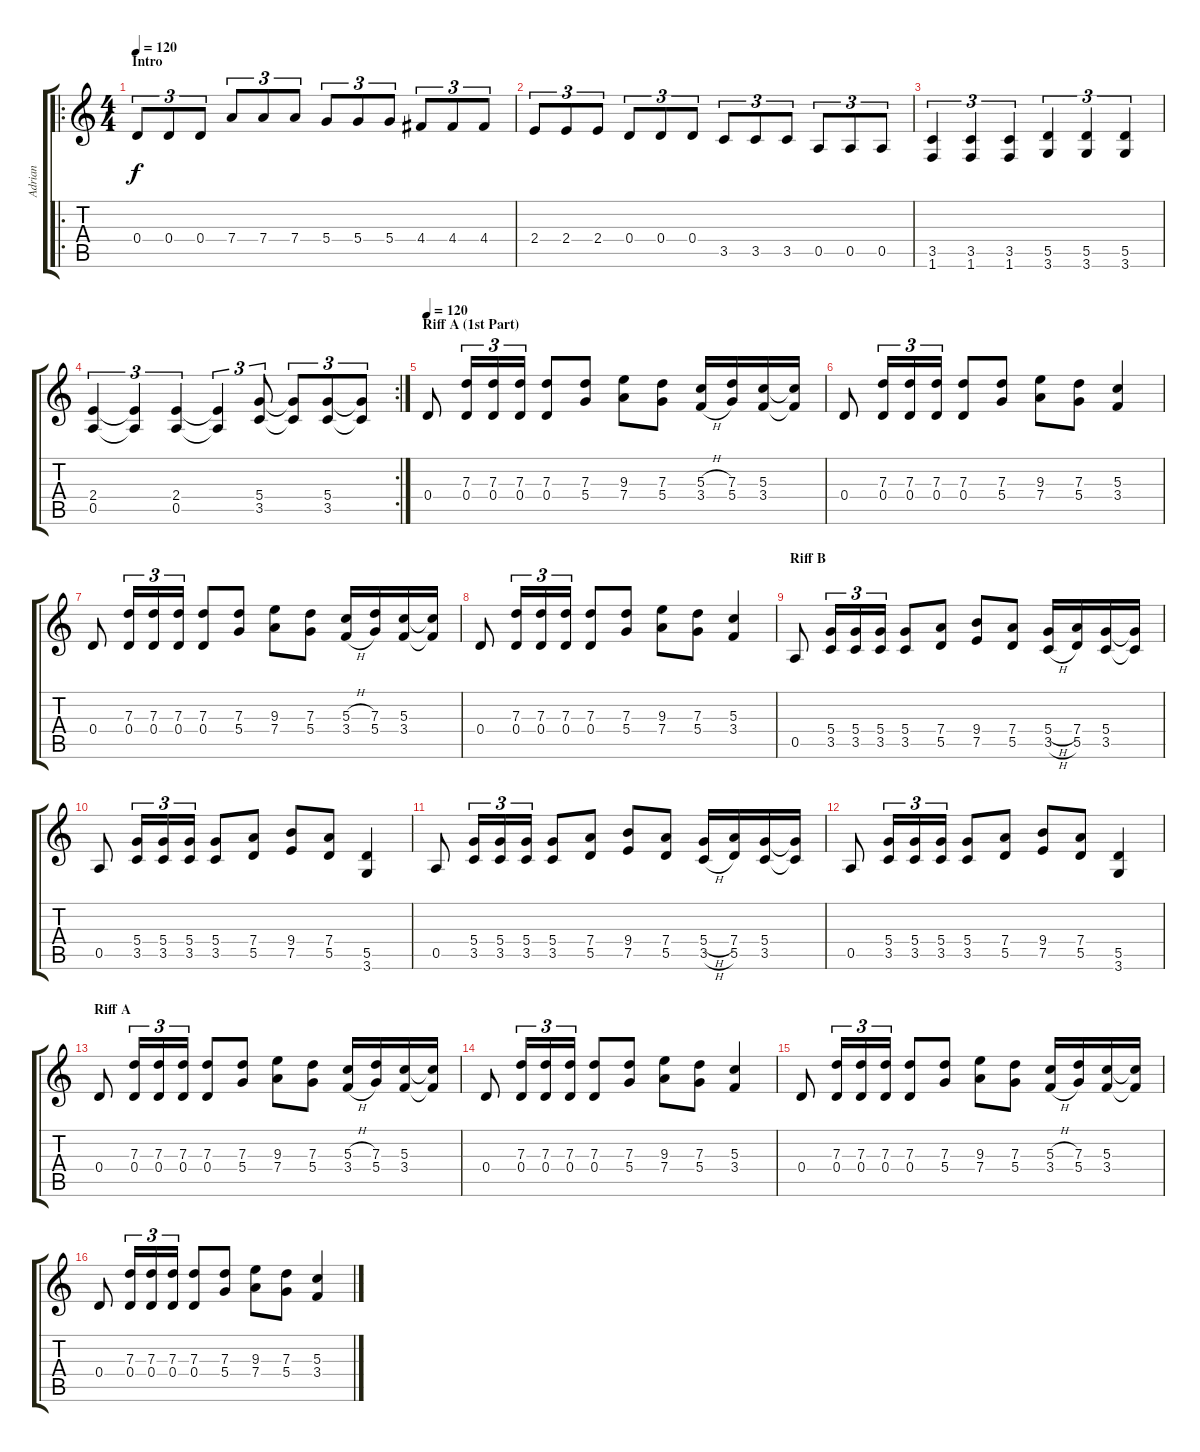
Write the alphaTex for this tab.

\track ("Adrian" "Adrian") {instrument distortionguitar}
\staff {score tabs}
\tuning (E4 B3 G3 D3 A2 E2) {hide}
\ro
\ts (4 4)
\section ("" "Intro")
\tempo 120
\tempo 200
\tempo 120
\clef g2
\ks c
0.4.8{tu (3 2) dy f instrument distortionguitar} 0.4.8{tu (3 2)} 0.4.8{tu (3 2)} 7.4.8{tu (3 2)} 7.4.8{tu (3 2)} 7.4.8{tu (3 2)} 5.4.8{tu (3 2)} 5.4.8{tu (3 2)} 5.4.8{tu (3 2)} 4.4.8{tu (3 2)} 4.4.8{tu (3 2)} 4.4.8{tu (3 2)} |
2.4.8{tu (3 2)} 2.4.8{tu (3 2)} 2.4.8{tu (3 2)} 0.4.8{tu (3 2)} 0.4.8{tu (3 2)} 0.4.8{tu (3 2)} 3.5.8{tu (3 2)} 3.5.8{tu (3 2)} 3.5.8{tu (3 2)} 0.5.8{tu (3 2)} 0.5.8{tu (3 2)} 0.5.8{tu (3 2)} |
(3.5 1.6).4{tu (3 2)} (3.5 1.6).4{tu (3 2)} (3.5 1.6).4{tu (3 2)} (5.5 3.6).4{tu (3 2)} (5.5 3.6).4{tu (3 2)} (5.5 3.6).4{tu (3 2)} |
\rc 2
(2.4 0.5).4{tu (3 2)} (2.4{t} 0.5{t}).4{tu (3 2)} (2.4 0.5).4{tu (3 2)} (2.4{t} 0.5{t}).4{tu (3 2)} (5.4 3.5).8{tu (3 2)} (5.4{t} 3.5{t}).8{tu (3 2)} (5.4 3.5).8{tu (3 2)} (5.4{t} 3.5{t}).8{tu (3 2)} |
\section ("" "Riff A (1st Part)")
\tempo 120
0.4.8 (7.3 0.4).16{tu (3 2)} (7.3 0.4).16{tu (3 2)} (7.3 0.4).16{tu (3 2)} (7.3 0.4).8 (7.3 5.4).8 (9.3 7.4).8 (7.3 5.4).8 (5.3{h} 3.4{h}).16 (7.3 5.4).16 (5.3 3.4).16 (5.3{t} 3.4{t}).16 |
0.4.8 (7.3 0.4).16{tu (3 2)} (7.3 0.4).16{tu (3 2)} (7.3 0.4).16{tu (3 2)} (7.3 0.4).8 (7.3 5.4).8 (9.3 7.4).8 (7.3 5.4).8 (5.3 3.4).4 |
0.4.8 (7.3 0.4).16{tu (3 2)} (7.3 0.4).16{tu (3 2)} (7.3 0.4).16{tu (3 2)} (7.3 0.4).8 (7.3 5.4).8 (9.3 7.4).8 (7.3 5.4).8 (5.3{h} 3.4{h}).16 (7.3 5.4).16 (5.3 3.4).16 (5.3{t} 3.4{t}).16 |
0.4.8 (7.3 0.4).16{tu (3 2)} (7.3 0.4).16{tu (3 2)} (7.3 0.4).16{tu (3 2)} (7.3 0.4).8 (7.3 5.4).8 (9.3 7.4).8 (7.3 5.4).8 (5.3 3.4).4 |
\section ("" "Riff B")
0.5.8 (5.4 3.5).16{tu (3 2)} (5.4 3.5).16{tu (3 2)} (5.4 3.5).16{tu (3 2)} (5.4 3.5).8 (7.4 5.5).8 (9.4 7.5).8 (7.4 5.5).8 (5.4{h} 3.5{h}).16 (7.4 5.5).16 (5.4 3.5).16 (5.4{t} 3.5{t}).16 |
0.5.8 (5.4 3.5).16{tu (3 2)} (5.4 3.5).16{tu (3 2)} (5.4 3.5).16{tu (3 2)} (5.4 3.5).8 (7.4 5.5).8 (9.4 7.5).8 (7.4 5.5).8 (5.5 3.6).4 |
0.5.8 (5.4 3.5).16{tu (3 2)} (5.4 3.5).16{tu (3 2)} (5.4 3.5).16{tu (3 2)} (5.4 3.5).8 (7.4 5.5).8 (9.4 7.5).8 (7.4 5.5).8 (5.4{h} 3.5{h}).16 (7.4 5.5).16 (5.4 3.5).16 (5.4{t} 3.5{t}).16 |
0.5.8 (5.4 3.5).16{tu (3 2)} (5.4 3.5).16{tu (3 2)} (5.4 3.5).16{tu (3 2)} (5.4 3.5).8 (7.4 5.5).8 (9.4 7.5).8 (7.4 5.5).8 (5.5 3.6).4 |
\section ("" "Riff A")
0.4.8 (7.3 0.4).16{tu (3 2)} (7.3 0.4).16{tu (3 2)} (7.3 0.4).16{tu (3 2)} (7.3 0.4).8 (7.3 5.4).8 (9.3 7.4).8 (7.3 5.4).8 (5.3{h} 3.4{h}).16 (7.3 5.4).16 (5.3 3.4).16 (5.3{t} 3.4{t}).16 |
0.4.8 (7.3 0.4).16{tu (3 2)} (7.3 0.4).16{tu (3 2)} (7.3 0.4).16{tu (3 2)} (7.3 0.4).8 (7.3 5.4).8 (9.3 7.4).8 (7.3 5.4).8 (5.3 3.4).4 |
0.4.8 (7.3 0.4).16{tu (3 2)} (7.3 0.4).16{tu (3 2)} (7.3 0.4).16{tu (3 2)} (7.3 0.4).8 (7.3 5.4).8 (9.3 7.4).8 (7.3 5.4).8 (5.3{h} 3.4{h}).16 (7.3 5.4).16 (5.3 3.4).16 (5.3{t} 3.4{t}).16 |
0.4.8 (7.3 0.4).16{tu (3 2)} (7.3 0.4).16{tu (3 2)} (7.3 0.4).16{tu (3 2)} (7.3 0.4).8 (7.3 5.4).8 (9.3 7.4).8 (7.3 5.4).8 (5.3 3.4).4
